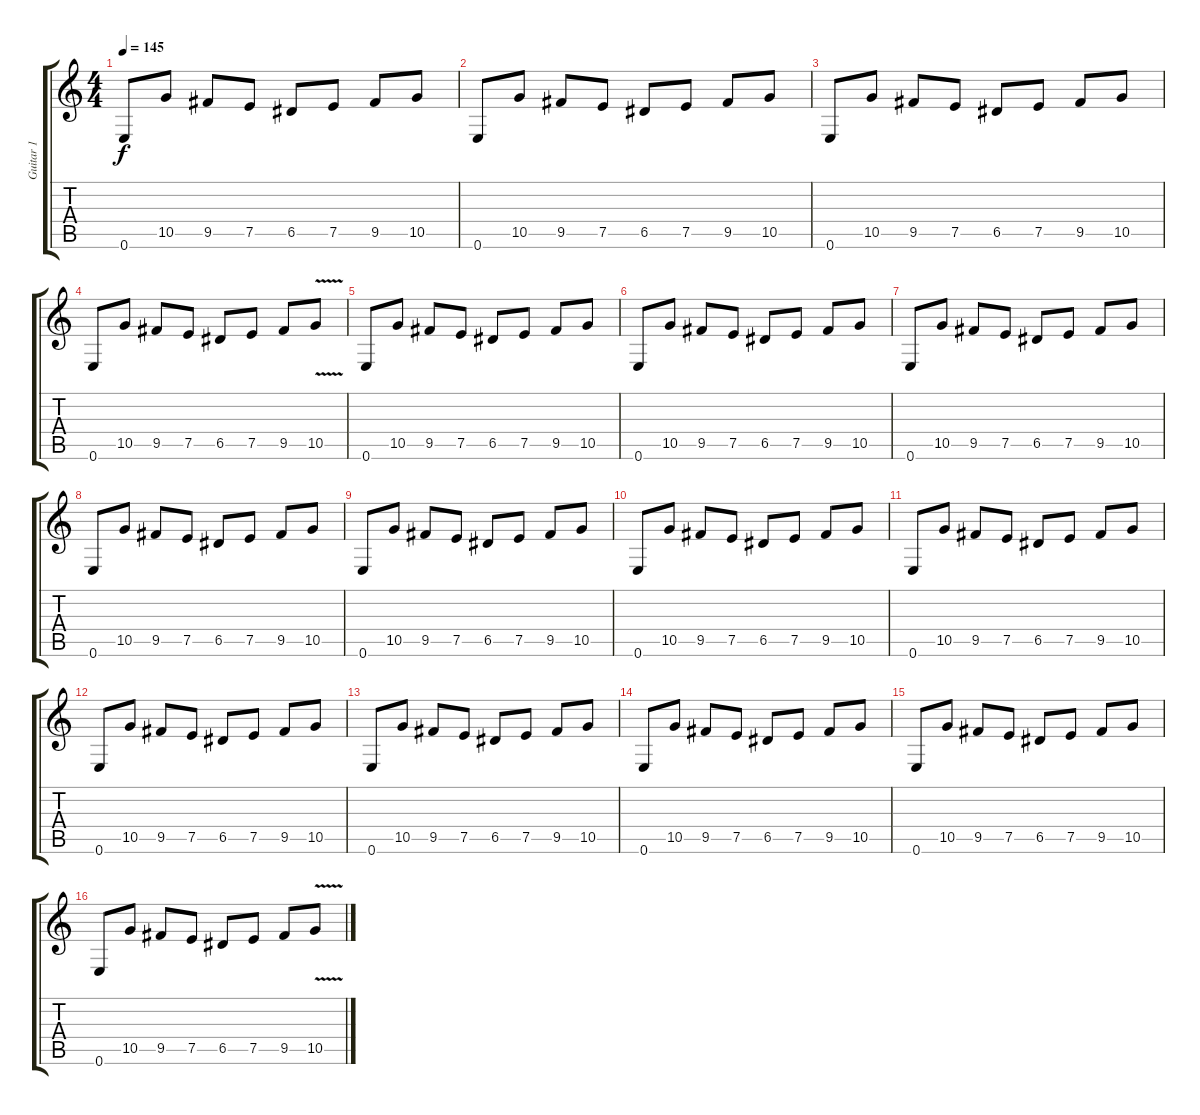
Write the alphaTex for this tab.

\track ("Guitar 1" "Guitar 1") {instrument overdrivenguitar}
\staff {score tabs}
\tuning (E4 B3 G3 D3 A2 E2) {hide}
\ts (4 4)
\tempo 145
\clef g2
\ks c
0.6.8{dy f instrument overdrivenguitar} 10.5.8 9.5.8 7.5.8 6.5.8 7.5.8 9.5.8 10.5.8 |
0.6.8 10.5.8 9.5.8 7.5.8 6.5.8 7.5.8 9.5.8 10.5.8 |
0.6.8 10.5.8 9.5.8 7.5.8 6.5.8 7.5.8 9.5.8 10.5.8 |
0.6.8 10.5.8 9.5.8 7.5.8 6.5.8 7.5.8 9.5.8 10.5{v}.8 |
0.6.8 10.5.8 9.5.8 7.5.8 6.5.8 7.5.8 9.5.8 10.5.8 |
0.6.8 10.5.8 9.5.8 7.5.8 6.5.8 7.5.8 9.5.8 10.5.8 |
0.6.8 10.5.8 9.5.8 7.5.8 6.5.8 7.5.8 9.5.8 10.5.8 |
0.6.8 10.5.8 9.5.8 7.5.8 6.5.8 7.5.8 9.5.8 10.5.8 |
0.6.8 10.5.8 9.5.8 7.5.8 6.5.8 7.5.8 9.5.8 10.5.8 |
0.6.8 10.5.8 9.5.8 7.5.8 6.5.8 7.5.8 9.5.8 10.5.8 |
0.6.8 10.5.8 9.5.8 7.5.8 6.5.8 7.5.8 9.5.8 10.5.8 |
0.6.8 10.5.8 9.5.8 7.5.8 6.5.8 7.5.8 9.5.8 10.5.8 |
0.6.8 10.5.8 9.5.8 7.5.8 6.5.8 7.5.8 9.5.8 10.5.8 |
0.6.8 10.5.8 9.5.8 7.5.8 6.5.8 7.5.8 9.5.8 10.5.8 |
0.6.8 10.5.8 9.5.8 7.5.8 6.5.8 7.5.8 9.5.8 10.5.8 |
0.6.8 10.5.8 9.5.8 7.5.8 6.5.8 7.5.8 9.5.8 10.5{v}.8
